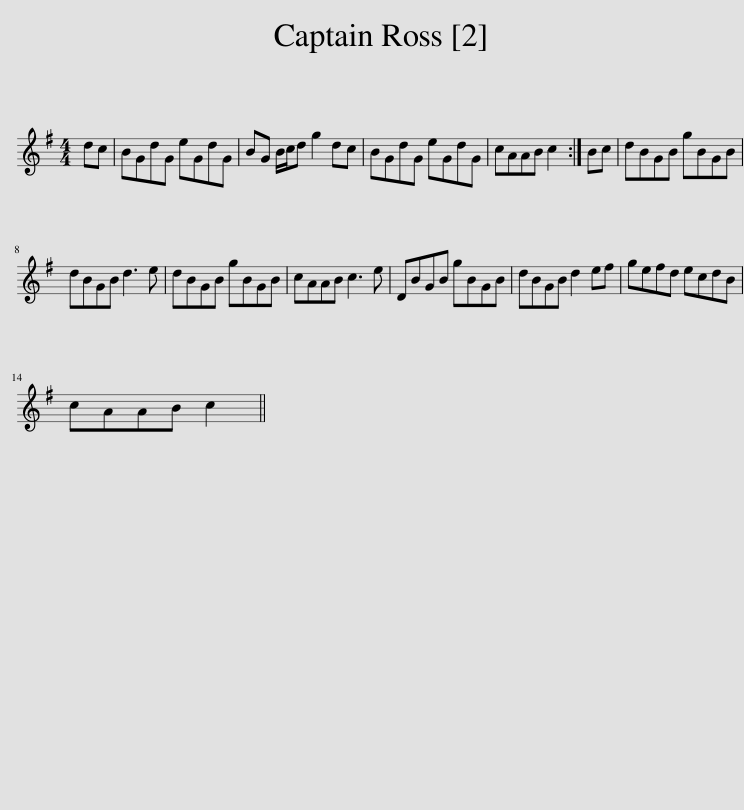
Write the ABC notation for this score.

X:1
L:1/8
M:4/4
I:linebreak $
K:G
V:1 treble
V:1
 dc | BGdG eGdG | BG B/c/d g2 dc | BGdG eGdG | cAAB c2 :| %5
 Bc | dBGB gBGB |$ dBGB d3 e | dBGB gBGB | cAAB c3 e | %10
 DBGB gBGB | dBGB d2 ef | gefd ecdB |$ cAAB c2 || %14
